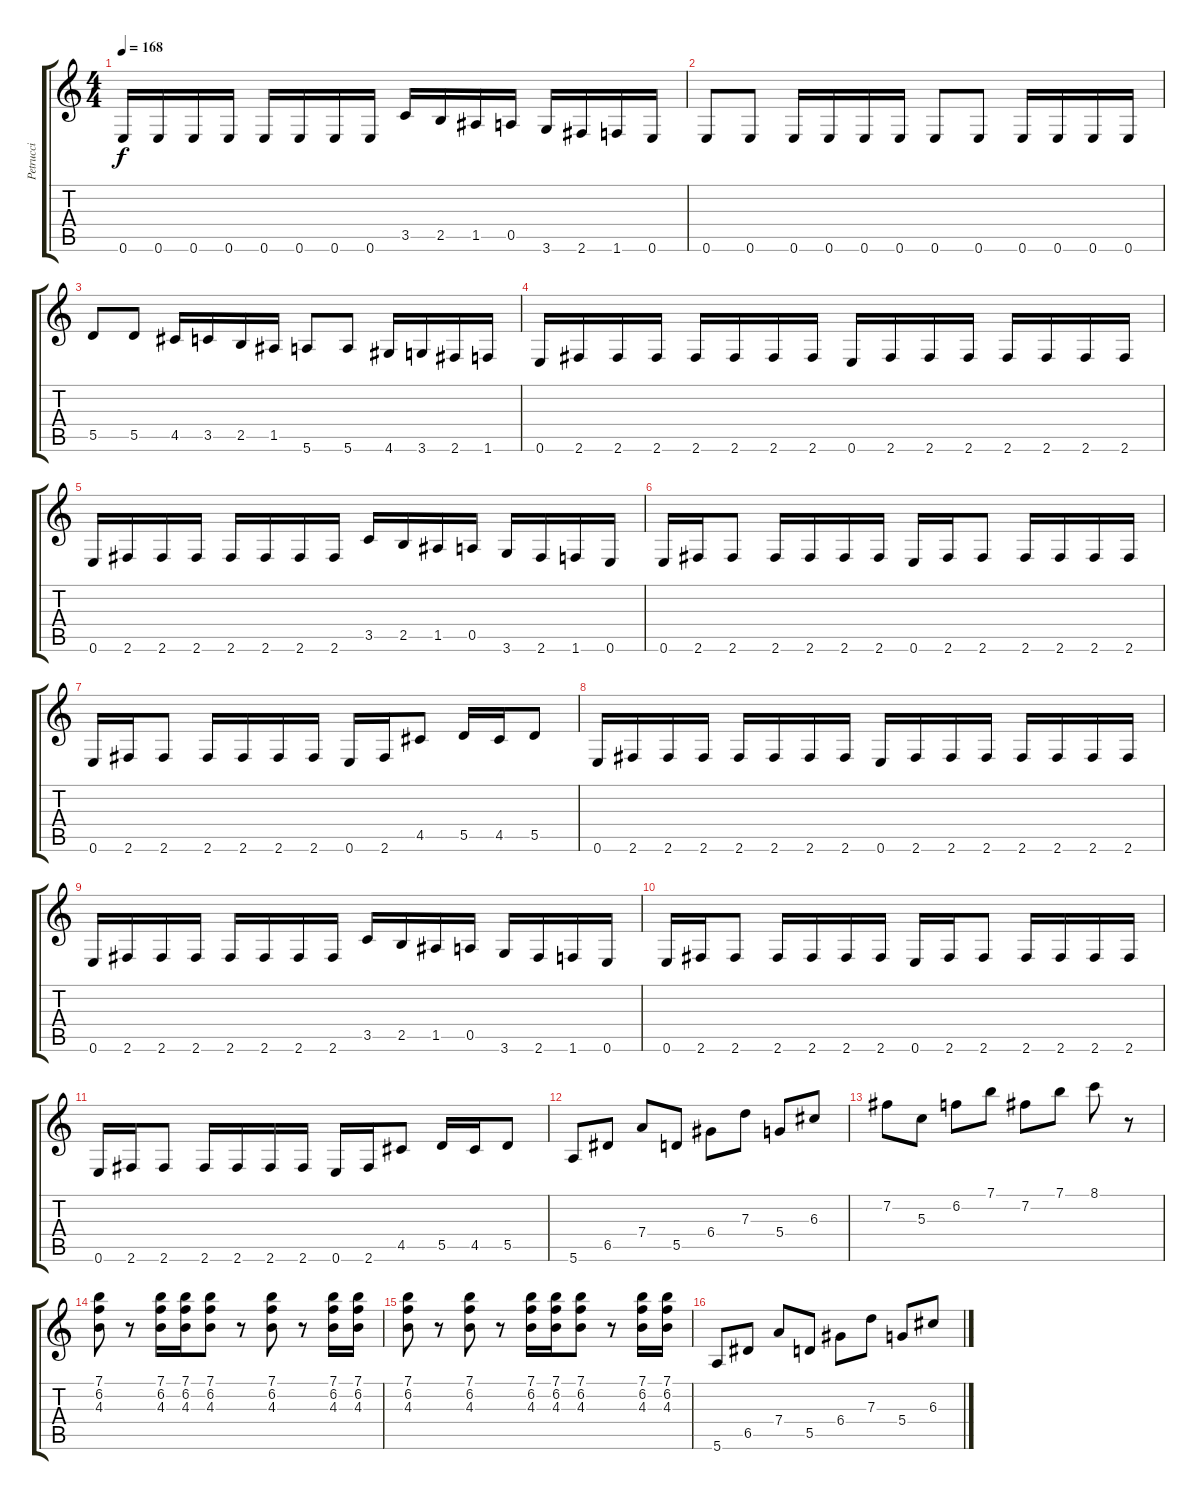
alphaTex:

\track ("Petrucci" "Petrucci") {instrument distortionguitar}
\staff {score tabs}
\tuning (E4 B3 G3 D3 A2 E2) {hide}
\ts (4 4)
\tempo 168
\clef g2
\ks c
0.6.16{dy f} 0.6.16 0.6.16 0.6.16 0.6.16 0.6.16 0.6.16 0.6.16 3.5.16 2.5.16 1.5.16 0.5.16 3.6.16 2.6.16 1.6.16 0.6.16 |
0.6.8 0.6.8 0.6.16 0.6.16 0.6.16 0.6.16 0.6.8 0.6.8 0.6.16 0.6.16 0.6.16 0.6.16 |
5.5.8 5.5.8 4.5.16 3.5.16 2.5.16 1.5.16 5.6.8 5.6.8 4.6.16 3.6.16 2.6.16 1.6.16 |
0.6.16 2.6.16 2.6.16 2.6.16 2.6.16 2.6.16 2.6.16 2.6.16 0.6.16 2.6.16 2.6.16 2.6.16 2.6.16 2.6.16 2.6.16 2.6.16 |
0.6.16 2.6.16 2.6.16 2.6.16 2.6.16 2.6.16 2.6.16 2.6.16 3.5.16 2.5.16 1.5.16 0.5.16 3.6.16 2.6.16 1.6.16 0.6.16 |
0.6.16 2.6.16 2.6.8 2.6.16 2.6.16 2.6.16 2.6.16 0.6.16 2.6.16 2.6.8 2.6.16 2.6.16 2.6.16 2.6.16 |
0.6.16 2.6.16 2.6.8 2.6.16 2.6.16 2.6.16 2.6.16 0.6.16 2.6.16 4.5.8 5.5.16 4.5.16 5.5.8 |
0.6.16 2.6.16 2.6.16 2.6.16 2.6.16 2.6.16 2.6.16 2.6.16 0.6.16 2.6.16 2.6.16 2.6.16 2.6.16 2.6.16 2.6.16 2.6.16 |
0.6.16 2.6.16 2.6.16 2.6.16 2.6.16 2.6.16 2.6.16 2.6.16 3.5.16 2.5.16 1.5.16 0.5.16 3.6.16 2.6.16 1.6.16 0.6.16 |
0.6.16 2.6.16 2.6.8 2.6.16 2.6.16 2.6.16 2.6.16 0.6.16 2.6.16 2.6.8 2.6.16 2.6.16 2.6.16 2.6.16 |
0.6.16 2.6.16 2.6.8 2.6.16 2.6.16 2.6.16 2.6.16 0.6.16 2.6.16 4.5.8 5.5.16 4.5.16 5.5.8 |
5.6.8 6.5.8 7.4.8 5.5.8 6.4.8 7.3.8 5.4.8 6.3.8 |
7.2.8 5.3.8 6.2.8 7.1.8 7.2.8 7.1.8 8.1.8 r.8 |
(7.1 6.2 4.3).8 r.8 (7.1 6.2 4.3).16 (7.1 6.2 4.3).16 (7.1 6.2 4.3).8 r.8 (7.1 6.2 4.3).8 r.8 (7.1 6.2 4.3).16 (7.1 6.2 4.3).16 |
(7.1 6.2 4.3).8 r.8 (7.1 6.2 4.3).8 r.8 (7.1 6.2 4.3).16 (7.1 6.2 4.3).16 (7.1 6.2 4.3).8 r.8 (7.1 6.2 4.3).16 (7.1 6.2 4.3).16 |
5.6.8 6.5.8 7.4.8 5.5.8 6.4.8 7.3.8 5.4.8 6.3.8
